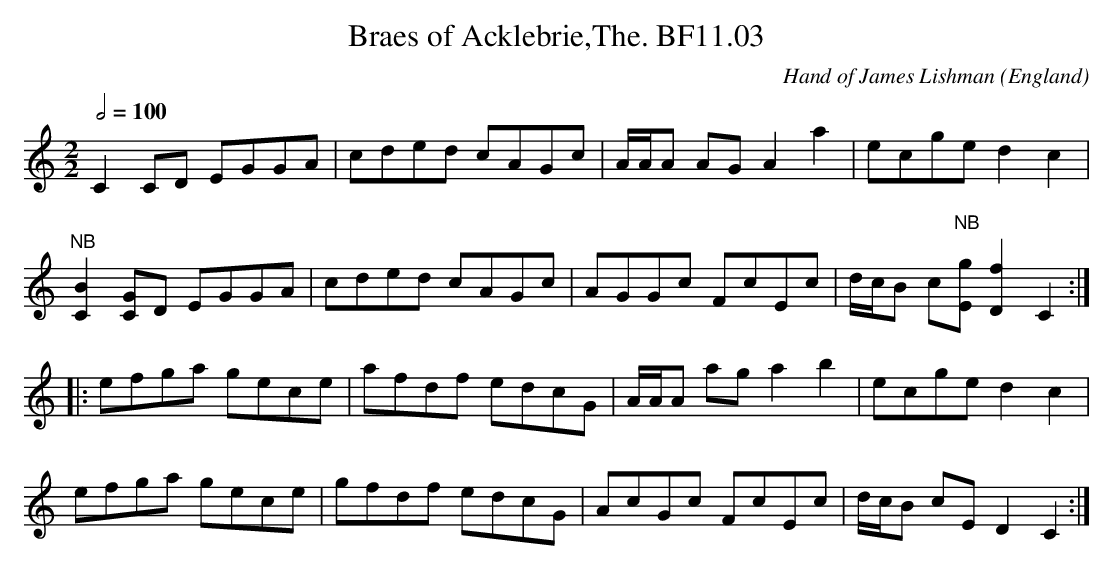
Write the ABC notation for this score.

X:1
T:Braes of Acklebrie,The. BF11.03
M:2/2
L:1/8
Q:1/2=100
C:Hand of James Lishman
O:England
K:C major
C2CD EGGA|cded cAGc|A/2A/2A AG A2a2|ecge d2c2|!
"^NB"[C2B2][GC]D EGGA|cded cAGc|\
AGGc FcEc|d/2c/2B c"^NB"[Eg][D2f2]C2:|!
|:efga gece|afdf edcG|A/2A/2A ag a2b2|ecge d2c2|!
efga gece|gfdf edcG|AcGc FcEc|d/2c/2B cED2C2:|
